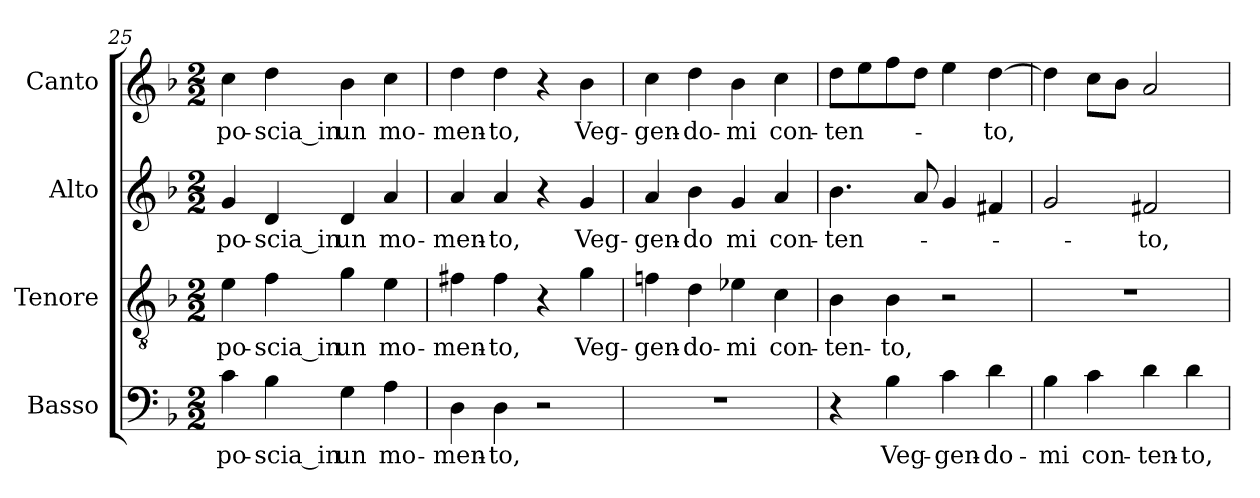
**kern	**text	**kern	**text	**kern	**text	**kern	**text
*part4	*part4	*part3	*part3	*part2	*part2	*part1	*part1
*staff4	*staff4	*staff3	*staff3	*staff2	*staff2	*staff1	*staff1
*I"Basso	*	*I"Tenore	*	*I"Alto	*	*I"Canto	*
*I'B	*	*I'T	*	*	*	*	*
*clefF4	*	*clefGv2	*	*clefG2	*	*clefG2	*
*	*	*ITrd7c12	*	*	*	*	*
*k[b-]	*	*k[b-]	*	*k[b-]	*	*k[b-]	*
*F:	*	*F:	*	*F:	*	*F:	*
*M2/2	*	*M2/2	*	*M2/2	*	*M2/2	*
=25	=25	=25	=25	=25	=25	=25	=25
!	!LO:LY:b:color=#000000	!	!	!	!	!	!
!	!	!	!LO:LY:b:color=#000000	!	!	!	!
!	!	!	!	!	!LO:LY:b:color=#000000	!	!
!	!	!	!	!	!	!	!LO:LY:b:color=#000000
4ci\	po-	4Ei\	po-	4gi/	po-	4cci\	po-
!	!LO:LY:b:color=#000000	!	!	!	!	!	!
!	!	!	!LO:LY:b:color=#000000	!	!	!	!
!	!	!	!	!	!LO:LY:b:color=#000000	!	!
!	!	!	!	!	!	!	!LO:LY:b:color=#000000
4B-i\	-scia_in	4Fi\	-scia_in	4di/	-scia_in	4ddi\	-scia_in
!	!LO:LY:b:color=#000000	!	!	!	!	!	!
!	!	!	!LO:LY:b:color=#000000	!	!	!	!
!	!	!	!	!	!LO:LY:b:color=#000000	!	!
!	!	!	!	!	!	!	!LO:LY:b:color=#000000
4Gi\	un	4Gi\	un	4di/	un	4b-i\	un
!	!LO:LY:b:color=#000000	!	!	!	!	!	!
!	!	!	!LO:LY:b:color=#000000	!	!	!	!
!	!	!	!	!	!LO:LY:b:color=#000000	!	!
!	!	!	!	!	!	!	!LO:LY:b:color=#000000
4Ai\	mo-	4Ei\	mo-	4ai/	mo-	4cci\	mo-
=26	=26	=26	=26	=26	=26	=26	=26
!	!LO:LY:b:color=#000000	!	!	!	!	!	!
!	!	!	!LO:LY:b:color=#000000	!	!	!	!
!	!	!	!	!	!LO:LY:b:color=#000000	!	!
!	!	!	!	!	!	!	!LO:LY:b:color=#000000
4Di\	-men-	4F#Xi\	-men-	4ai/	-men-	4ddi\	-men-
!	!LO:LY:b:color=#000000	!	!	!	!	!	!
!	!	!	!LO:LY:b:color=#000000	!	!	!	!
!	!	!	!	!	!LO:LY:b:color=#000000	!	!
!	!	!	!	!	!	!	!LO:LY:b:color=#000000
4Di\	-to,	4F#i\	-to,	4ai/	-to,	4ddi\	-to,
2r	.	4r	.	4r	.	4r	.
!	!	!	!LO:LY:b:color=#000000	!	!	!	!
!	!	!	!	!	!LO:LY:b:color=#000000	!	!
!	!	!	!	!	!	!	!LO:LY:b:color=#000000
.	.	4Gi\	Veg-	4gi/	Veg-	4b-i\	Veg-
=27	=27	=27	=27	=27	=27	=27	=27
!	!	!	!LO:LY:b:color=#000000	!	!	!	!
!	!	!	!	!	!LO:LY:b:color=#000000	!	!
!	!	!	!	!	!	!	!LO:LY:b:color=#000000
1r	.	4Fni\	-gen-	4ai/	-gen-	4cci\	-gen-
!	!	!	!LO:LY:b:color=#000000	!	!	!	!
!	!	!	!	!	!LO:LY:b:color=#000000	!	!
!	!	!	!	!	!	!	!LO:LY:b:color=#000000
.	.	4Di\	-do-	4b-i\	-do	4ddi\	-do-
!	!	!	!LO:LY:b:color=#000000	!	!	!	!
!	!	!	!	!	!LO:LY:b:color=#000000	!	!
!	!	!	!	!	!	!	!LO:LY:b:color=#000000
.	.	4E-Xi\	-mi	4gi/	mi	4b-i\	-mi
!	!	!	!LO:LY:b:color=#000000	!	!	!	!
!	!	!	!	!	!LO:LY:b:color=#000000	!	!
!	!	!	!	!	!	!	!LO:LY:b:color=#000000
.	.	4Ci\	con-	4ai/	con-	4cci\	con-
=28	=28	=28	=28	=28	=28	=28	=28
!	!	!	!LO:LY:b:color=#000000	!	!	!	!
!	!	!	!	!	!LO:LY:b:color=#000000	!	!
!	!	!	!	!	!	!	!LO:LY:b:color=#000000
4r	.	4BB-i\	-ten-	4.b-i\	-ten-	8ddi\L	-ten-
.	.	.	.	.	.	8eei\	.
!	!LO:LY:b:color=#000000	!	!	!	!	!	!
!	!	!	!LO:LY:b:color=#000000	!	!	!	!
4B-i\	Veg-	4BB-i\	-to,	.	.	8ffi\	.
.	.	.	.	8ai/	.	8ddi\J	.
!	!LO:LY:b:color=#000000	!	!	!	!	!	!
4ci\	-gen-	2r	.	4gi/	.	4eei\	.
!	!LO:LY:b:color=#000000	!	!	!	!	!	!
!	!	!	!	!	!	!	!LO:LY:b:color=#000000
4di\	-do-	.	.	4f#Xi/	.	[>4ddi\	-to,
!!LO:LB:g=z
=29	=29	=29	=29	=29	=29	=29	=29
!	!LO:LY:b:color=#000000	!	!	!	!	!	!
4B-i\	-mi	1r	.	2gi/	.	4ddi\]	.
!	!LO:LY:b:color=#000000	!	!	!	!	!	!
4ci\	con-	.	.	.	.	8cci\L	.
.	.	.	.	.	.	8b-i\J	.
!	!LO:LY:b:color=#000000	!	!	!	!	!	!
!	!	!	!	!	!LO:LY:b:color=#000000	!	!
4di\	-ten-	.	.	2f#Xi/	-to,	2ai/	.
!	!LO:LY:b:color=#000000	!	!	!	!	!	!
4di\	-to,	.	.	.	.	.	.
=	=	=	=	=	=	=	=
*-	*-	*-	*-	*-	*-	*-	*-
